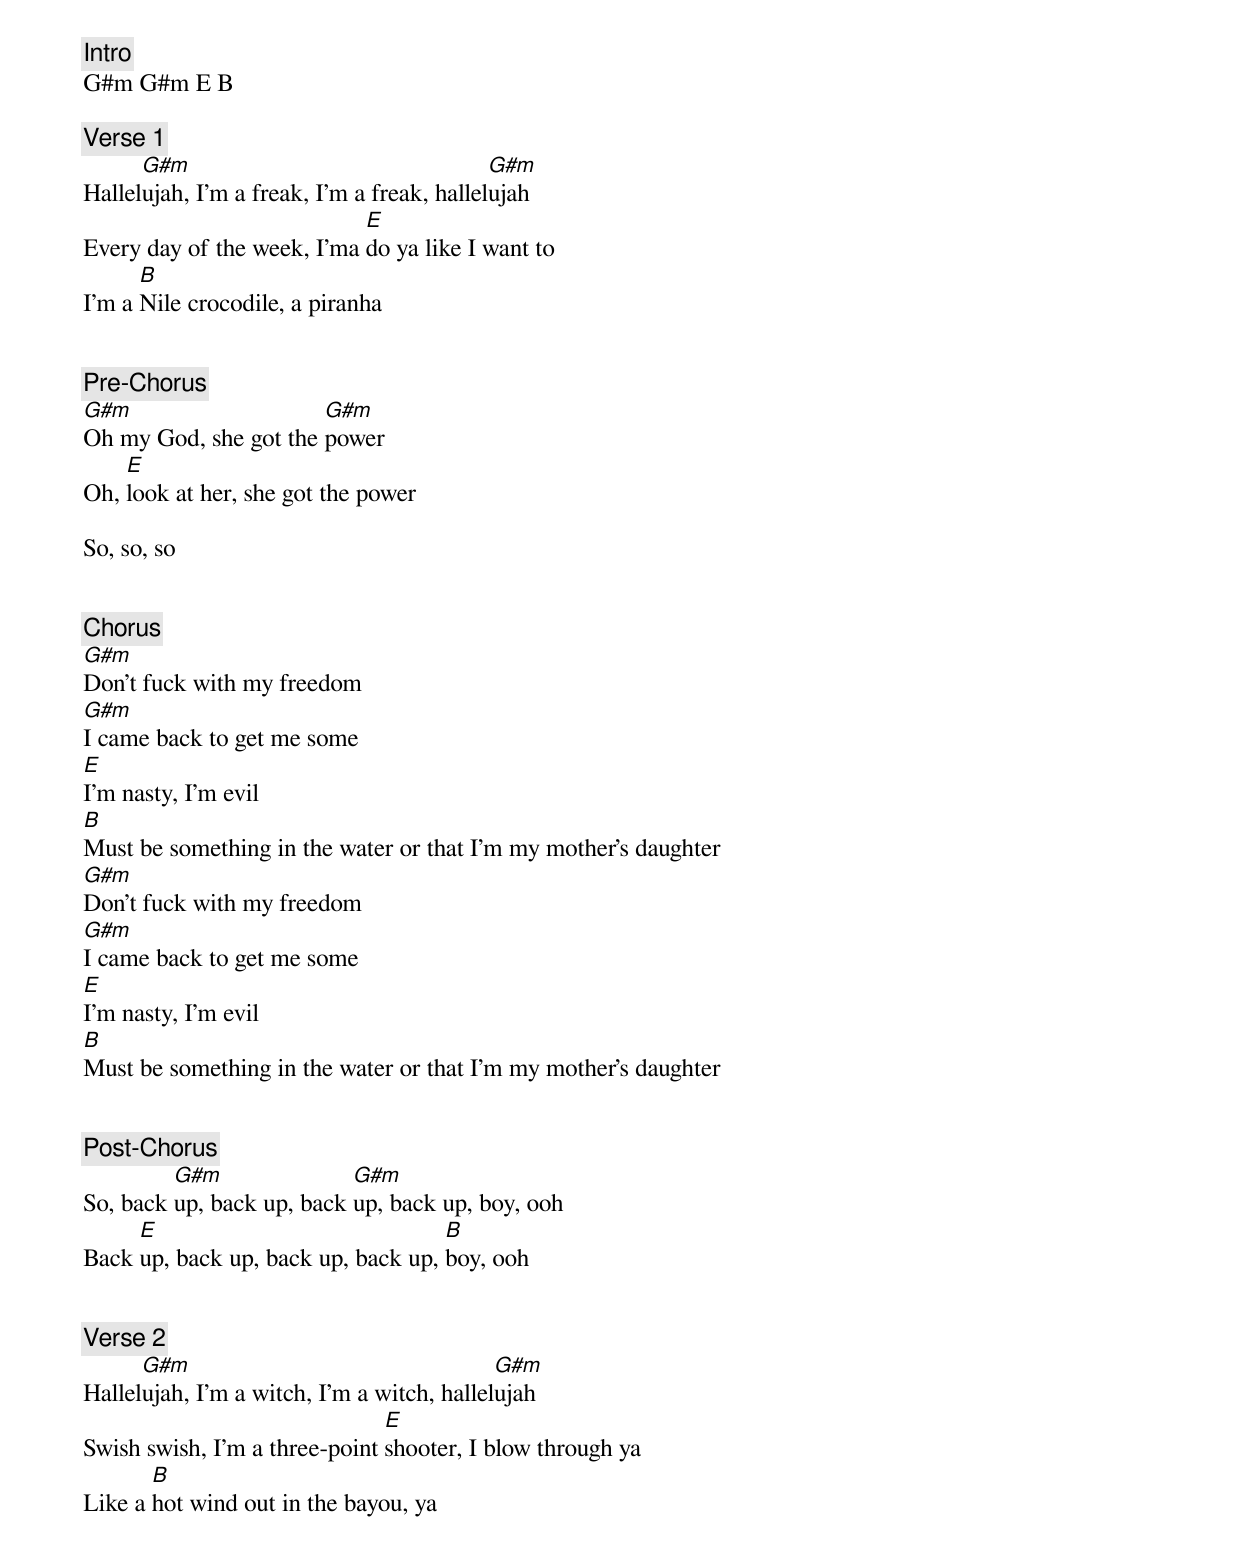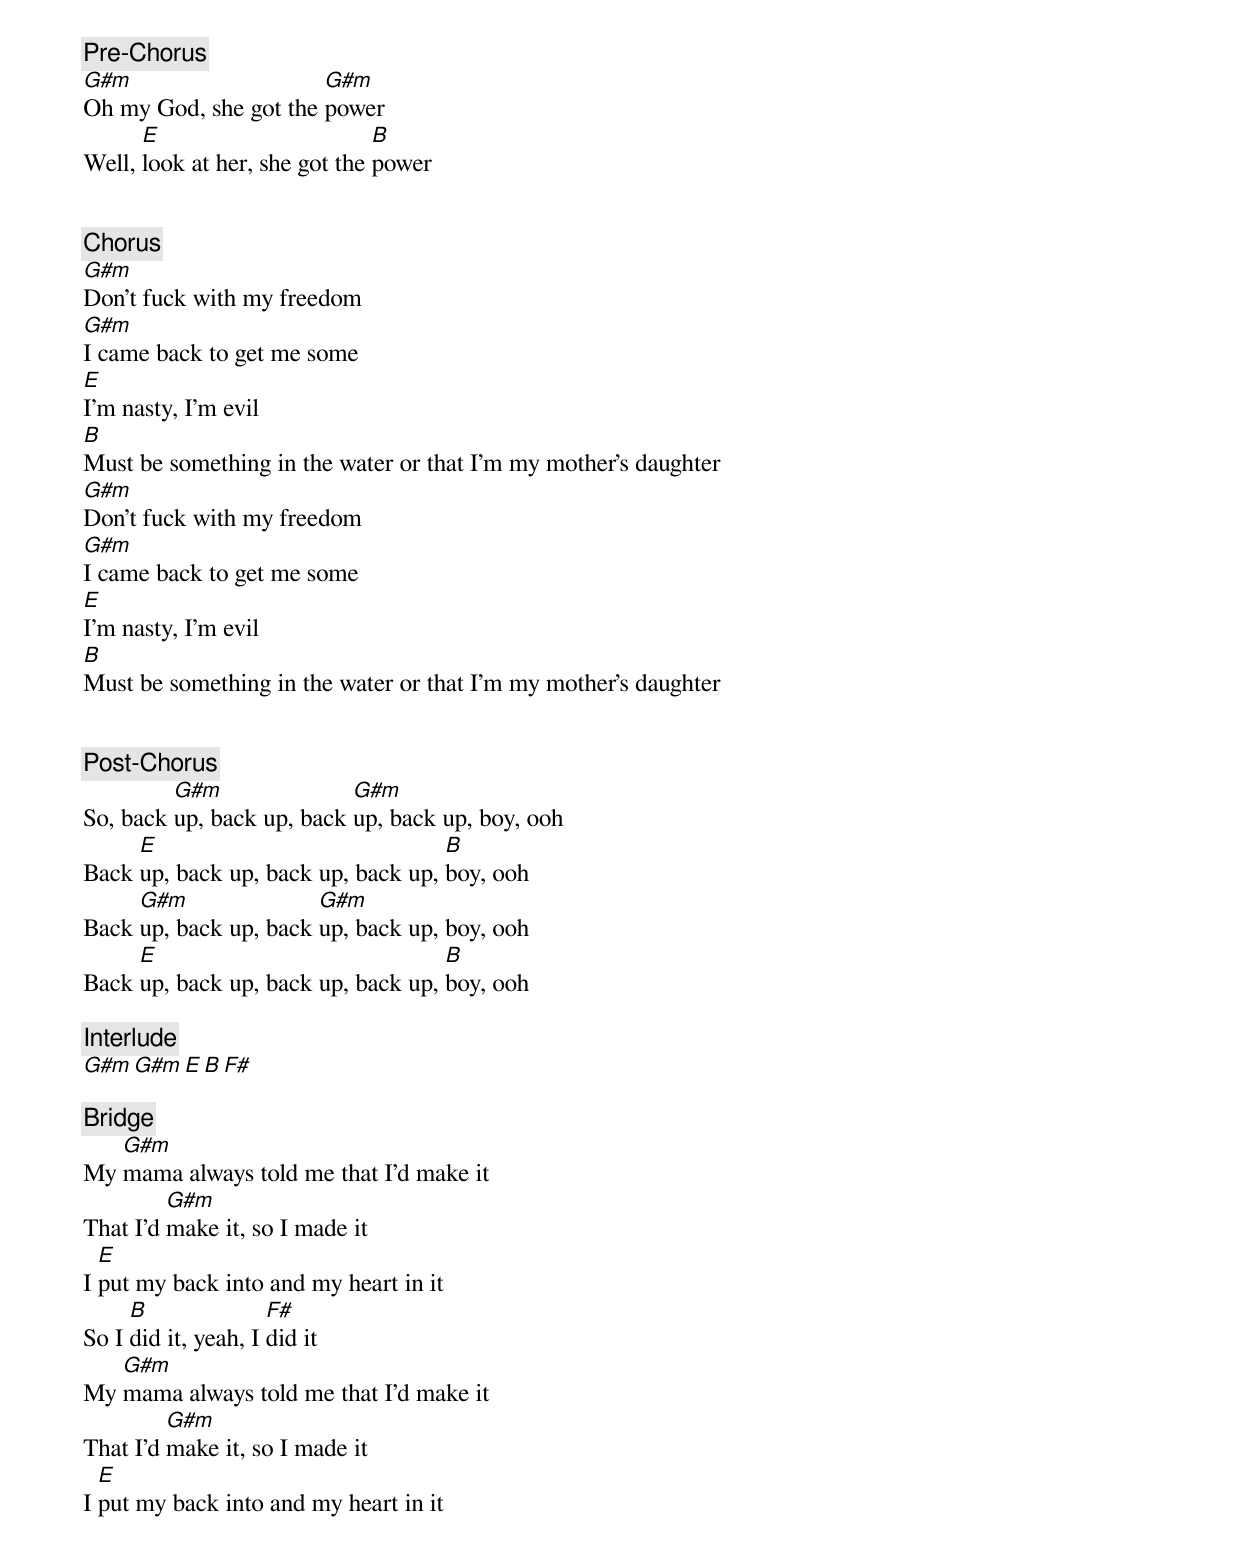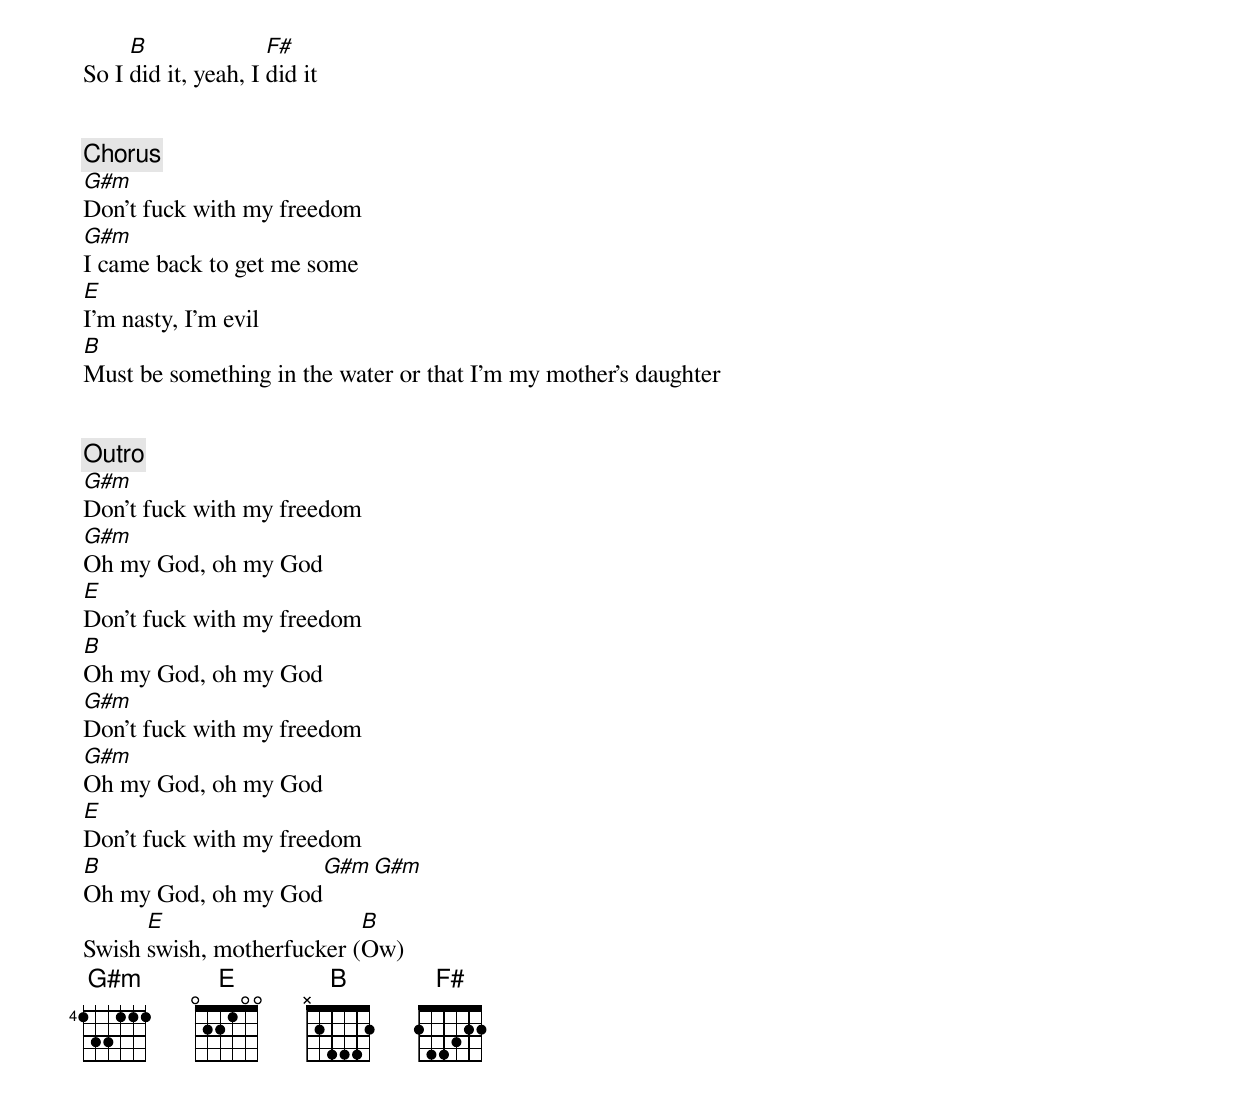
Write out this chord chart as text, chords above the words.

[Intro]
G#m G#m E B

[Verse 1]
      G#m                                   G#m
Hallelujah, I'm a freak, I'm a freak, hallelujah
                            E
Every day of the week, I'ma do ya like I want to
      B
I'm a Nile crocodile, a piranha


[Pre-Chorus]
G#m                    G#m
Oh my God, she got the power
    E
Oh, look at her, she got the power

So, so, so


[Chorus]
G#m
Don't fuck with my freedom
G#m
I came back to get me some
E
I'm nasty, I'm evil
B
Must be something in the water or that I'm my mother's daughter
G#m
Don't fuck with my freedom
G#m
I came back to get me some
E
I'm nasty, I'm evil
B
Must be something in the water or that I'm my mother's daughter


[Post-Chorus]
         G#m               G#m
So, back up, back up, back up, back up, boy, ooh
     E                              B
Back up, back up, back up, back up, boy, ooh


[Verse 2]
      G#m                                   G#m
Hallelujah, I'm a witch, I'm a witch, hallelujah
                               E
Swish swish, I'm a three-point shooter, I blow through ya
       B
Like a hot wind out in the bayou, ya


[Pre-Chorus]
G#m                    G#m
Oh my God, she got the power
      E                        B
Well, look at her, she got the power


[Chorus]
G#m
Don't fuck with my freedom
G#m
I came back to get me some
E
I'm nasty, I'm evil
B
Must be something in the water or that I'm my mother's daughter
G#m
Don't fuck with my freedom
G#m
I came back to get me some
E
I'm nasty, I'm evil
B
Must be something in the water or that I'm my mother's daughter


[Post-Chorus]
         G#m               G#m
So, back up, back up, back up, back up, boy, ooh
     E                              B
Back up, back up, back up, back up, boy, ooh
     G#m               G#m
Back up, back up, back up, back up, boy, ooh
     E                              B
Back up, back up, back up, back up, boy, ooh

[Interlude]
G#m G#m E B F#

[Bridge]
   G#m
My mama always told me that I'd make it
         G#m
That I'd make it, so I made it
  E
I put my back into and my heart in it
     B               F#
So I did it, yeah, I did it
   G#m
My mama always told me that I'd make it
         G#m
That I'd make it, so I made it
  E
I put my back into and my heart in it
     B               F#
So I did it, yeah, I did it


[Chorus]
G#m
Don't fuck with my freedom
G#m
I came back to get me some
E
I'm nasty, I'm evil
B
Must be something in the water or that I'm my mother's daughter


[Outro]
G#m
Don't fuck with my freedom
G#m
Oh my God, oh my God
E
Don't fuck with my freedom
B
Oh my God, oh my God
G#m
Don't fuck with my freedom
G#m
Oh my God, oh my God
E
Don't fuck with my freedom
B                    G#m G#m
Oh my God, oh my God
      E                    B
Swish swish, motherfucker (Ow)
